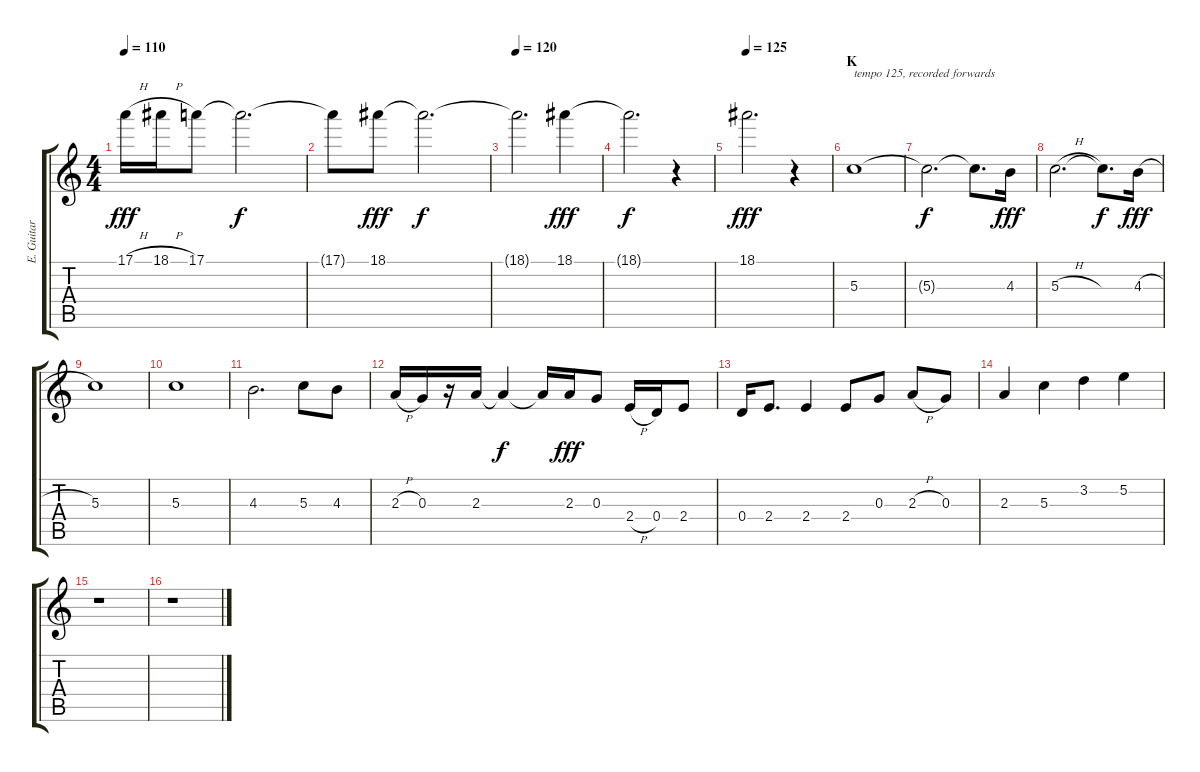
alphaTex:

\track ("E. Guitar 2" "E. Guitar ") {instrument distortionguitar}
\staff {score tabs}
\tuning (E4 B3 G3 D3 A2 E2) {hide}
\ts (4 4)
\tempo 110
\clef g2
\ks c
17.1{h}.16{dy fff} 18.1{h}.16 17.1.8 17.1{t}.2{d dy f} |
17.1{t}.8 18.1.8{dy fff} 18.1{t}.2{d dy f} |
\tempo 120
18.1{t}.2{d} 18.1.4{dy fff} |
18.1{t}.2{d dy f} r.4 |
\tempo 125
18.1.2{d dy fff} r.4 |
\section ("" "K")
5.3.1{txt "tempo 125, recorded forwards"} |
5.3{t}.2{d dy f} 5.3{t}.8{d} 4.3.16{dy fff} |
5.3{h}.2{d} 5.3{t}.8{d dy f} 4.3{h}.16{dy fff} |
5.3.1 |
5.3.1 |
4.3.2{d} 5.3.8 4.3.8 |
2.3{h}.16 0.3.16 r.16 2.3.16 2.3{t}.4{dy f} 2.3{t}.16 2.3.16{dy fff} 0.3.8 2.4{h}.16 0.4.16 2.4.8 |
0.4.16 2.4.8{d} 2.4.4 2.4.8 0.3.8 2.3{h}.8 0.3.8 |
2.3.4 5.3.4 3.2.4 5.2.4 |
r.1 |
r.1
